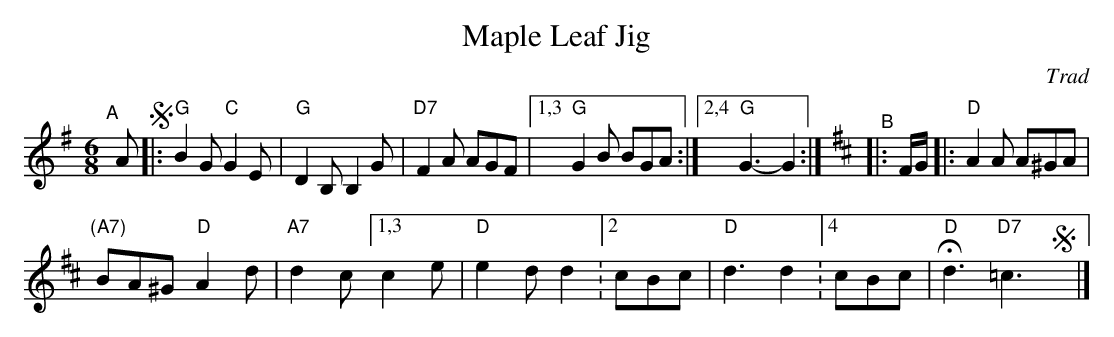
X:1
T: Maple Leaf Jig
C: Trad
M: 6/8
L: 1/8
K: G
"^A"[|] A !segno!|:\
"G"B2G "C"G2E | "G"D2B, B,2G | "D7"F2A AGF |[1,3 \
"G"G2B BGA :|[2,4 "G"G3- G2 :|[K:D]\
"^B" |: F/G/ |: "D"A2A A^GA |
"(A7)"BA^G "D"A2d | "A7"d2c [1,3 c2e | "D"e2d d2 :[2\
cBc | "D"d3 d2 :[4 cBc | "D"Hd3 "D7"=c3 !segno!y|]
